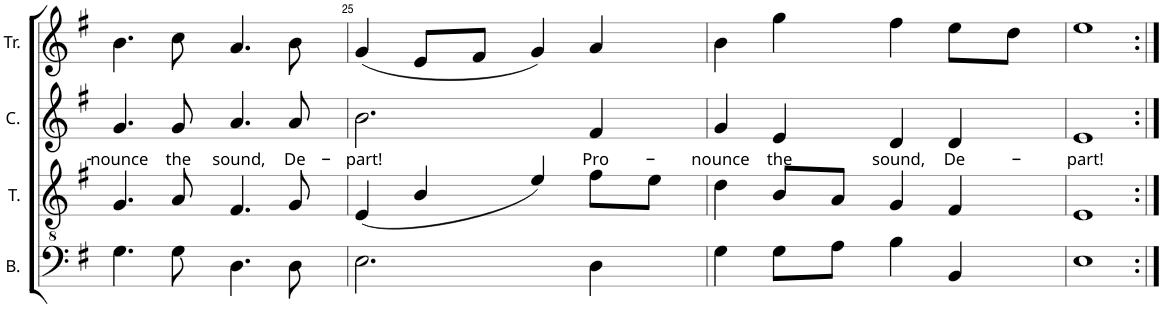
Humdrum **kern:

**kern	**kern	**kern	**text	**kern
*part4	*part3	*part2	*part2	*part1
*staff4	*staff3	*staff2	*staff2	*staff1
*I"B.	*I"T.	*I"C.	*	*I"Tr.
*I'B.	*I'T.	*I'C.	*	*I'Tr.
!!LO:PB:g=z
*clefF4	*clefGv2	*clefG2	*	*clefG2
*k[f#]	*k[f#]	*k[f#]	*	*k[f#]
*M4/4	*M4/4	*M4/4	*	*M4/4
*met(c)	*met(c)	*met(c)	*	*met(c)
=24	=24	=24	=24	=24
!	!	!	!LO:LY:b	!
4.G\	4.G/	4.g/	-nounce	4.b\
!	!	!	!LO:LY:b	!
8G\	8A/	8g/	the	8cc\
!	!	!	!LO:LY:b	!
4.D\	4.F#/	4.a/	sound,	4.a/
!	!	!	!LO:LY:b	!
8D\	8G/	8a/	De-	8b\
=25	=25	=25	=25	=25
!	!	!	!LO:LY:b	!
2.E\	(4E/	2.b\	-part!	(4g/
.	4B/	.	.	8e/L
.	.	.	.	8f#/J
.	4e/)	.	.	4g/)
!	!	!	!LO:LY:b	!
4D\	8f#\L	4f#/	Pro-	4a/
.	8e\J	.	.	.
=26	=26	=26	=26	=26
!	!	!	!LO:LY:b	!
4G\	4d\	4g/	-nounce	4b\
!	!	!	!LO:LY:b	!
8G\L	8B/L	4e/	the	4gg\
8A\J	8A/J	.	.	.
!	!	!	!LO:LY:b	!
4B\	4G/	4d/	sound,	4ff#\
!	!	!	!LO:LY:b	!
4BB/	4F#/	4d/	De-	8ee\L
.	.	.	.	8dd\J
=27	=27	=27	=27	=27
!	!	!	!LO:LY:b	!
1E	1E	1e	-part!	1ee
=:|!	=:|!	=:|!	=:|!	=:|!
*-	*-	*-	*-	*-
